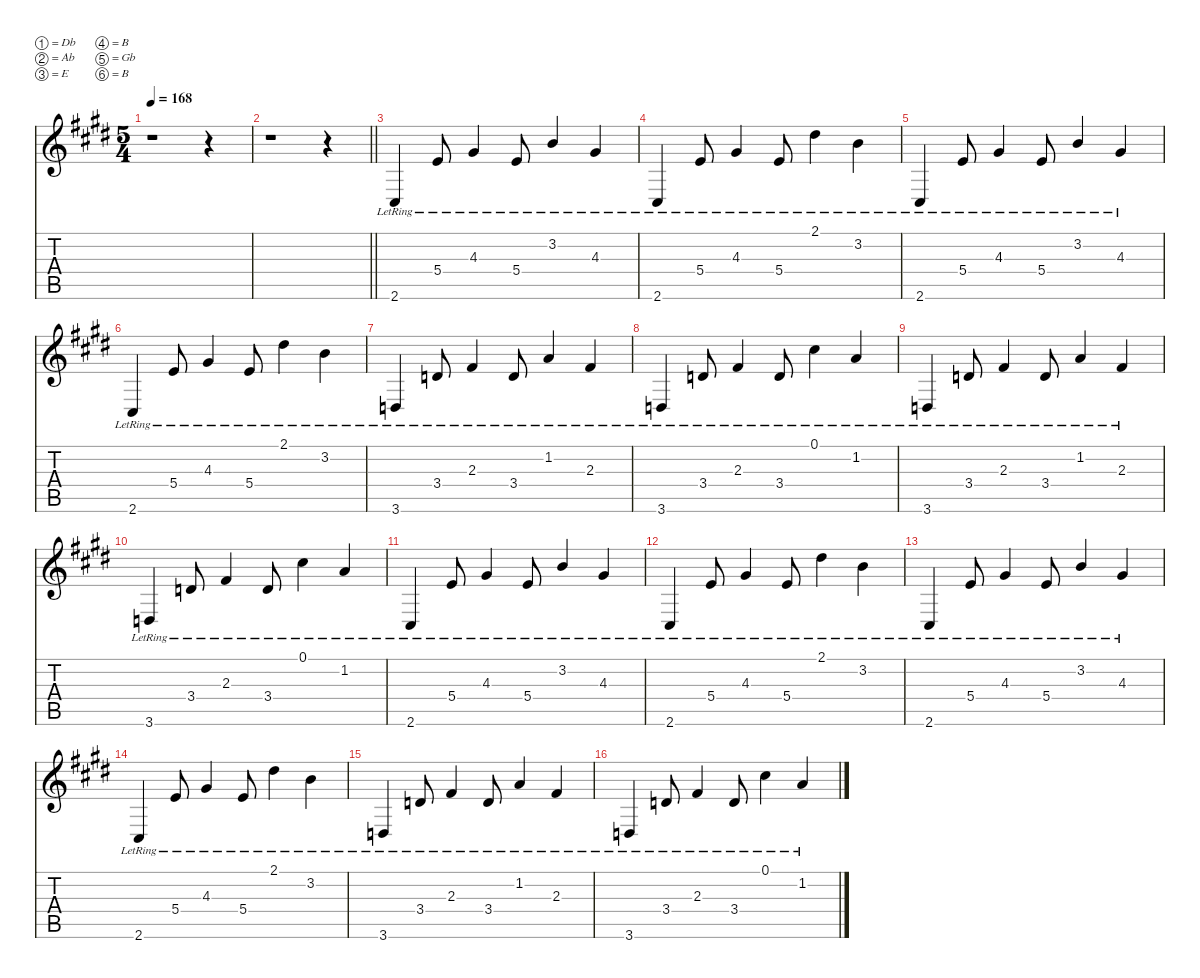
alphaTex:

\defaultSystemsLayout 4
\hideDynamics
\bracketExtendMode nobrackets
\singleTrackTrackNamePolicy hidden
\multiTrackTrackNamePolicy hidden
\firstSystemTrackNameMode fullname
\firstSystemTrackNameOrientation horizontal
\otherSystemsTrackNameOrientation horizontal
\track ("Guitar 1 - hidden" "s.guit.") {instrument electricguitarjazz}
\staff {score tabs}
\tuning (Db4 Ab3 E3 B2 Gb2 B1)
\ts (5 4)
\beaming (8 6 4)
\tempo 168
\clef g2
\ks c#minor
r.1{dy f instrument electricguitarjazz beam Down} r.4{beam Down} |
\barLineRight lightlight
r.1{beam Down} r.4{beam Down} |
2.6{lr acc #}.4{beam Up} 5.4{lr acc forcenatural}.8{dy mf beam Up} 4.3{lr acc #}.4{dy f beam Up} 5.4{lr acc forcenatural}.8{dy mf beam Up} 3.2{lr acc forcenatural}.4{dy f beam Up} 4.3{lr acc #}.4{beam Up} |
2.6{lr acc #}.4{beam Up} 5.4{lr acc forcenatural}.8{dy mf beam Up} 4.3{lr acc #}.4{dy f beam Up} 5.4{lr acc forcenatural}.8{dy mf beam Up} 2.1{lr acc #}.4{dy f beam Down} 3.2{lr acc forcenatural}.4{beam Down} |
2.6{lr acc #}.4{beam Up} 5.4{lr acc forcenatural}.8{dy mf beam Up} 4.3{lr acc #}.4{dy f beam Up} 5.4{lr acc forcenatural}.8{dy mf beam Up} 3.2{lr acc forcenatural}.4{dy f beam Up} 4.3{lr acc #}.4{beam Up} |
2.6{lr acc #}.4{beam Up} 5.4{lr acc forcenatural}.8{dy mf beam Up} 4.3{lr acc #}.4{dy f beam Up} 5.4{lr acc forcenatural}.8{dy mf beam Up} 2.1{lr acc #}.4{dy f beam Down} 3.2{lr acc forcenatural}.4{beam Down} |
3.6{lr acc forcenatural}.4{beam Up} 3.4{lr acc forcenatural}.8{beam Up} 2.3{lr acc #}.4{beam Up} 3.4{lr acc forcenatural}.8{beam Up} 1.2{lr acc forcenatural}.4{beam Up} 2.3{lr acc #}.4{beam Up} |
3.6{lr acc forcenatural}.4{beam Up} 3.4{lr acc forcenatural}.8{beam Up} 2.3{lr acc #}.4{beam Up} 3.4{lr acc forcenatural}.8{beam Up} 0.1{lr acc #}.4{beam Down} 1.2{lr acc forcenatural}.4{beam Up} |
3.6{lr acc forcenatural}.4{beam Up} 3.4{lr acc forcenatural}.8{beam Up} 2.3{lr acc #}.4{beam Up} 3.4{lr acc forcenatural}.8{beam Up} 1.2{lr acc forcenatural}.4{beam Up} 2.3{lr acc #}.4{beam Up} |
3.6{lr acc forcenatural}.4{beam Up} 3.4{lr acc forcenatural}.8{beam Up} 2.3{lr acc #}.4{beam Up} 3.4{lr acc forcenatural}.8{beam Up} 0.1{lr acc #}.4{beam Down} 1.2{lr acc forcenatural}.4{beam Up} |
2.6{lr acc #}.4{beam Up} 5.4{lr acc forcenatural}.8{dy mf beam Up} 4.3{lr acc #}.4{dy f beam Up} 5.4{lr acc forcenatural}.8{dy mf beam Up} 3.2{lr acc forcenatural}.4{dy f beam Up} 4.3{lr acc #}.4{beam Up} |
2.6{lr acc #}.4{beam Up} 5.4{lr acc forcenatural}.8{dy mf beam Up} 4.3{lr acc #}.4{dy f beam Up} 5.4{lr acc forcenatural}.8{dy mf beam Up} 2.1{lr acc #}.4{dy f beam Down} 3.2{lr acc forcenatural}.4{beam Down} |
2.6{lr acc #}.4{beam Up} 5.4{lr acc forcenatural}.8{dy mf beam Up} 4.3{lr acc #}.4{dy f beam Up} 5.4{lr acc forcenatural}.8{dy mf beam Up} 3.2{lr acc forcenatural}.4{dy f beam Up} 4.3{lr acc #}.4{beam Up} |
2.6{lr acc #}.4{beam Up} 5.4{lr acc forcenatural}.8{dy mf beam Up} 4.3{lr acc #}.4{dy f beam Up} 5.4{lr acc forcenatural}.8{dy mf beam Up} 2.1{lr acc #}.4{dy f beam Down} 3.2{lr acc forcenatural}.4{beam Down} |
3.6{lr acc forcenatural}.4{beam Up} 3.4{lr acc forcenatural}.8{beam Up} 2.3{lr acc #}.4{beam Up} 3.4{lr acc forcenatural}.8{beam Up} 1.2{lr acc forcenatural}.4{beam Up} 2.3{lr acc #}.4{beam Up} |
3.6{lr acc forcenatural}.4{beam Up} 3.4{lr acc forcenatural}.8{beam Up} 2.3{lr acc #}.4{beam Up} 3.4{lr acc forcenatural}.8{beam Up} 0.1{lr acc #}.4{beam Down} 1.2{lr acc forcenatural}.4{beam Up}
